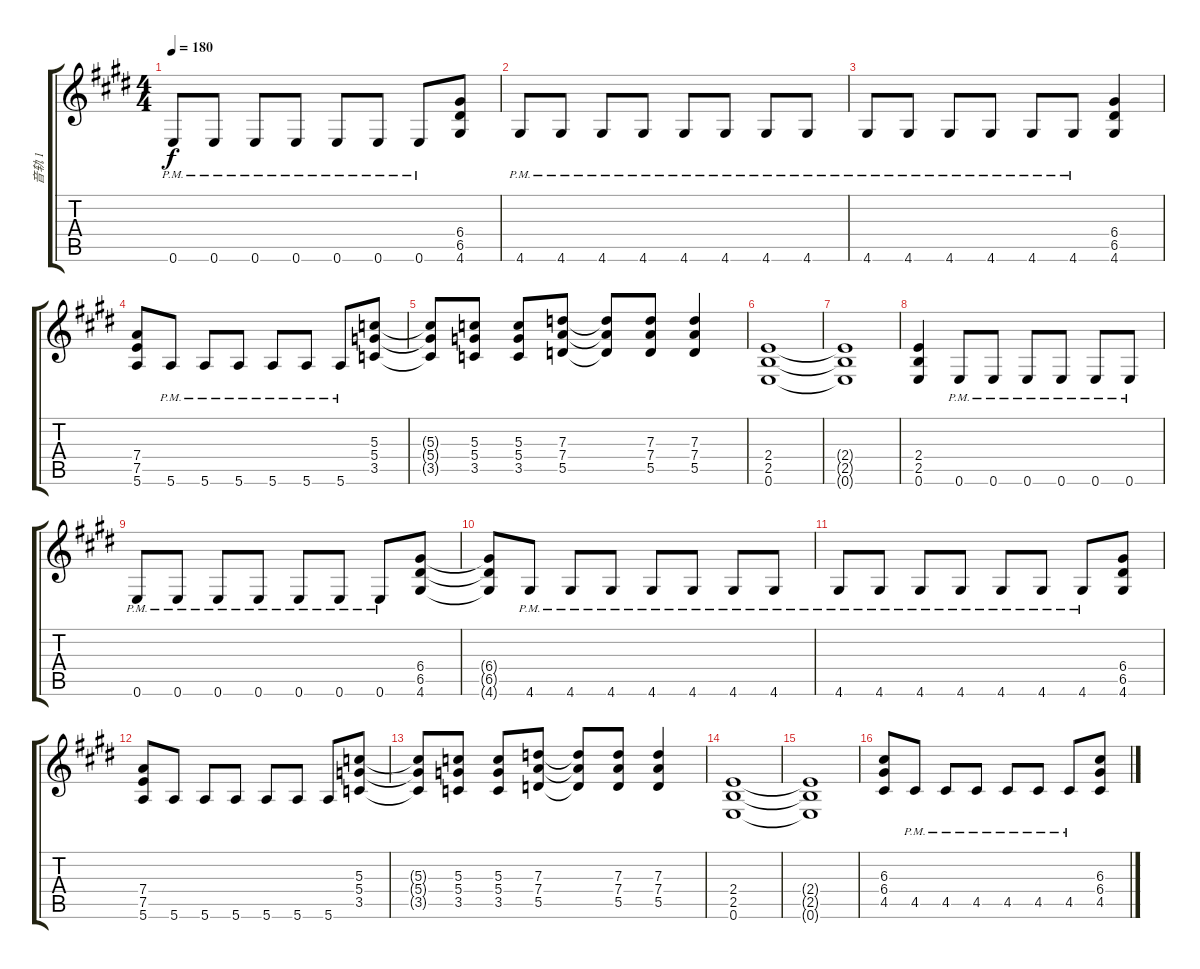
\track ("音轨 1" "音轨 1") {instrument distortionguitar}
\staff {score tabs}
\tuning (E4 B3 G3 D3 A2 E2) {hide}
\ts (4 4)
\tempo 180
\clef g2
\ks e
0.6{pm}.8{dy f} 0.6{pm}.8 0.6{pm}.8 0.6{pm}.8 0.6{pm}.8 0.6{pm}.8 0.6{pm}.8 (6.4 6.5 4.6).8 |
4.6{pm}.8 4.6{pm}.8 4.6{pm}.8 4.6{pm}.8 4.6{pm}.8 4.6{pm}.8 4.6{pm}.8 4.6{pm}.8 |
4.6{pm}.8 4.6{pm}.8 4.6{pm}.8 4.6{pm}.8 4.6{pm}.8 4.6{pm}.8 (6.4 6.5 4.6).4 |
(7.4 7.5 5.6).8 5.6{pm}.8 5.6{pm}.8 5.6{pm}.8 5.6{pm}.8 5.6{pm}.8 5.6{pm}.8 (5.3 5.4 3.5).8 |
(5.3{t} 5.4{t} 3.5{t}).8 (5.3 5.4 3.5).8 (5.3 5.4 3.5).8 (7.3 7.4 5.5).8 (7.3{t} 7.4{t} 5.5{t}).8 (7.3 7.4 5.5).8 (7.3 7.4 5.5).4 |
(2.4 2.5 0.6).1 |
(2.4{t} 2.5{t} 0.6{t}).1 |
(2.4 2.5 0.6).4 0.6{pm}.8 0.6{pm}.8 0.6{pm}.8 0.6{pm}.8 0.6{pm}.8 0.6{pm}.8 |
0.6{pm}.8 0.6{pm}.8 0.6{pm}.8 0.6{pm}.8 0.6{pm}.8 0.6{pm}.8 0.6{pm}.8 (6.4 6.5 4.6).8 |
(6.4{t} 6.5{t} 4.6{t}).8 4.6{pm}.8 4.6{pm}.8 4.6{pm}.8 4.6{pm}.8 4.6{pm}.8 4.6{pm}.8 4.6{pm}.8 |
4.6{pm}.8 4.6{pm}.8 4.6{pm}.8 4.6{pm}.8 4.6{pm}.8 4.6{pm}.8 4.6{pm}.8 (6.4 6.5 4.6).8 |
(7.4 7.5 5.6).8 5.6.8 5.6.8 5.6.8 5.6.8 5.6.8 5.6.8 (5.3 5.4 3.5).8 |
(5.3{t} 5.4{t} 3.5{t}).8 (5.3 5.4 3.5).8 (5.3 5.4 3.5).8 (7.3 7.4 5.5).8 (7.3{t} 7.4{t} 5.5{t}).8 (7.3 7.4 5.5).8 (7.3 7.4 5.5).4 |
(2.4 2.5 0.6).1 |
(2.4{t} 2.5{t} 0.6{t}).1 |
(6.3 6.4 4.5).8 4.5{pm}.8 4.5{pm}.8 4.5{pm}.8 4.5{pm}.8 4.5{pm}.8 4.5{pm}.8 (6.3 6.4 4.5).8
